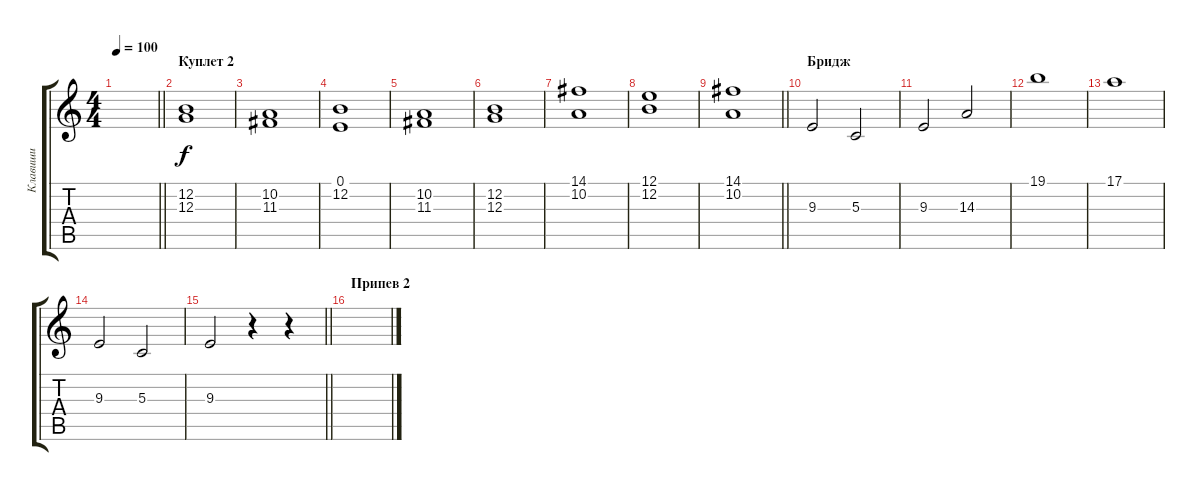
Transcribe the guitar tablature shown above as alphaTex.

\track ("Клавиши" "Клавиши") {instrument electricgrandpiano}
\staff {score tabs}
\tuning (E4 B3 G3 D3 A2 E2) {hide}
\ts (4 4)
\tempo 100
\clef g2
\barLineRight lightlight
\ks c
|
\section ("" "Куплет 2")
(12.2 12.3).1{volume 13 instrument stringensemble1} |
(10.2 11.3).1 |
(0.1 12.2).1 |
(10.2 11.3).1 |
(12.2 12.3).1 |
(14.1 10.2).1 |
(12.1 12.2).1 |
\barLineRight lightlight
(14.1 10.2).1 |
\section ("" "Бридж")
9.3.2 5.3.2 |
9.3.2 14.3.2 |
19.1.1 |
17.1.1 |
9.3.2 5.3.2 |
\barLineRight lightlight
9.3.2 r.4 r.4 |
\section ("" "Припев 2")
